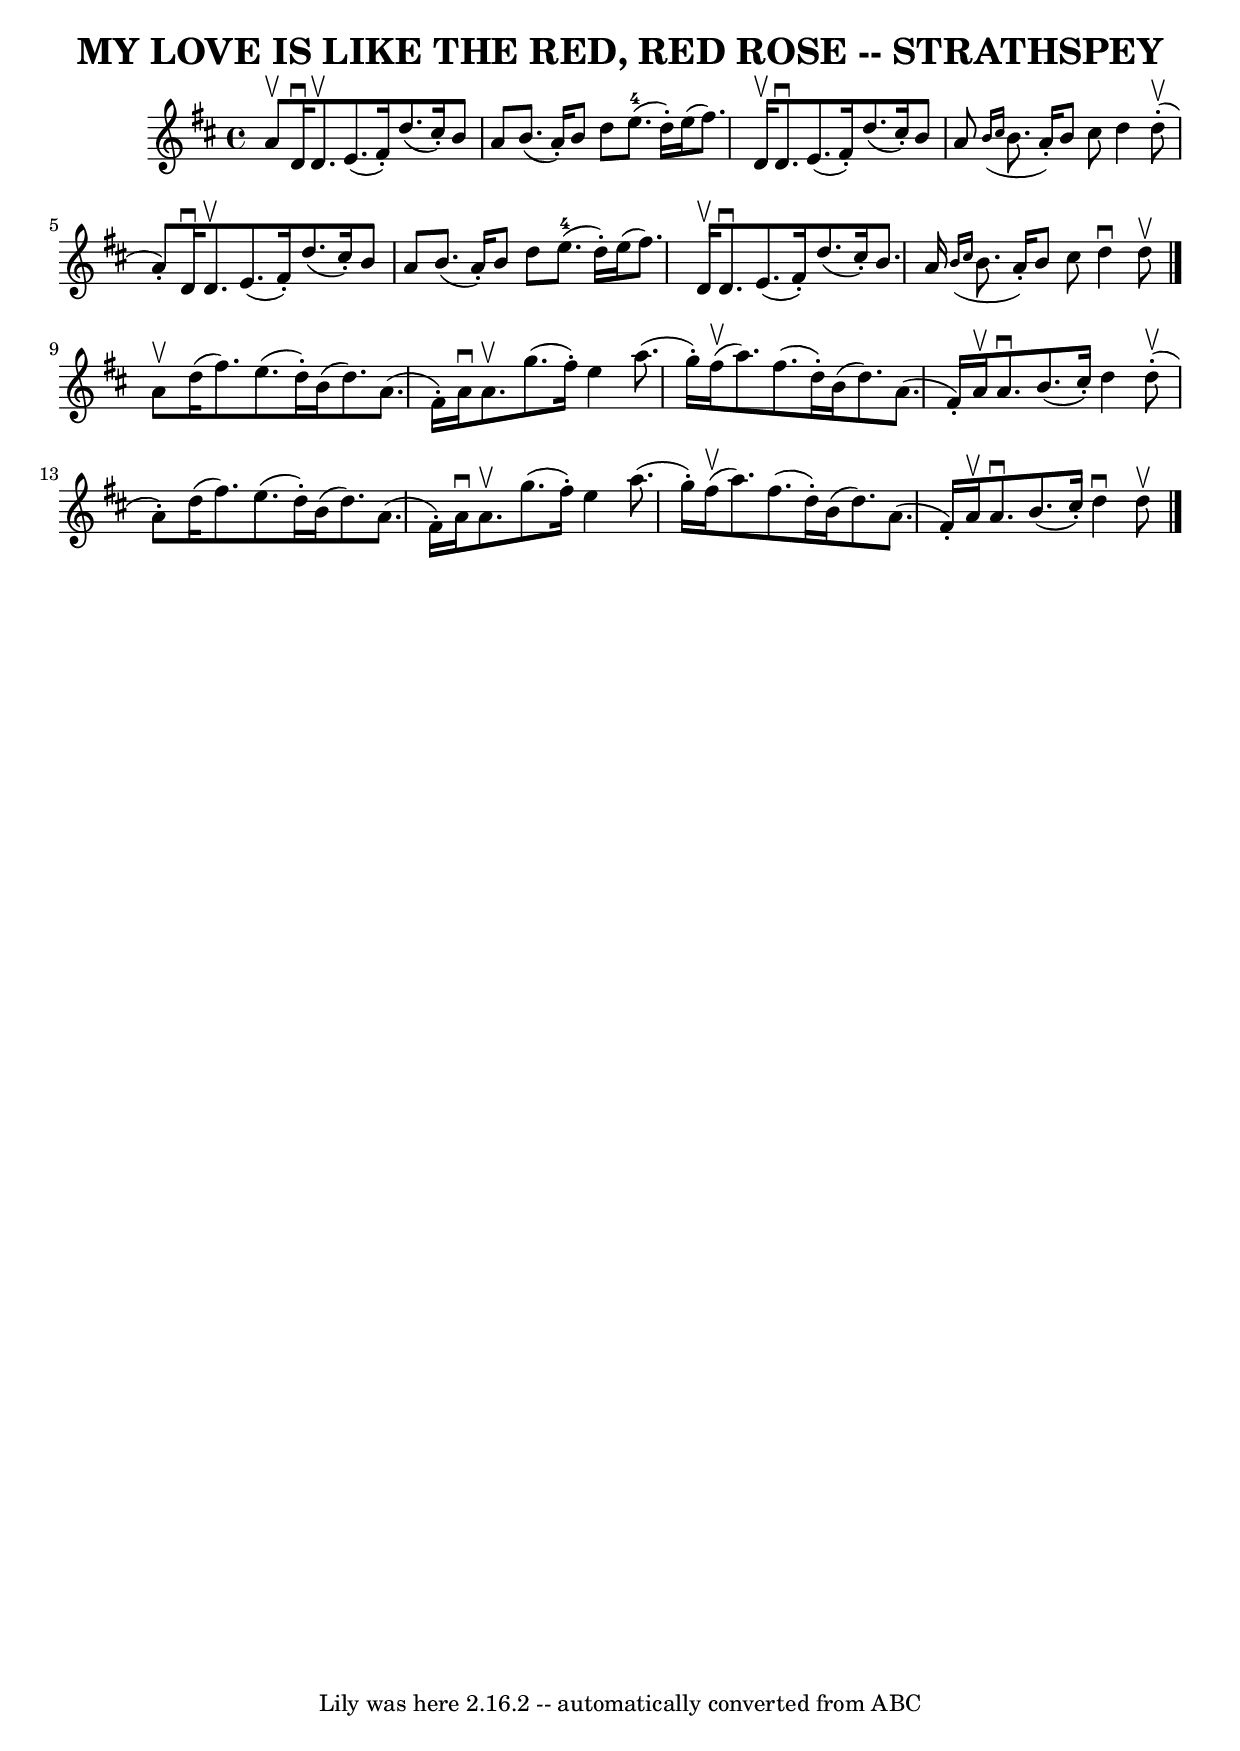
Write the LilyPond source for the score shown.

\version "2.16.2"
\include "Mammoth.ily"
\header {
  %% book = "Ryan's Mammoth Collection of Fiddle Tunes"
  crossRefNumber = "1"
  footnotes = ""
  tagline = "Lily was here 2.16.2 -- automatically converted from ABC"
  title = "MY LOVE IS LIKE THE RED, RED ROSE -- STRATHSPEY"

}
voicedefault =  {


  \override Staff.TimeSignature #'style = #'C
  \time 4/4 
  \key d \major
  a'8^\upbow       |
  d'16^\downbow d'8. ^\upbow e'8. (fis'16 -.) d''8. (cis''16 -.) b'8 a'8    
  |
  b'8. (a'16 -.) b'8 d''8 e''8.-4(d''16 -.)   
  e''16 (fis''8.)       |
  d'16^\upbow d'8.^\downbow e'8. (
  fis'16 -.) d''8. (cis''16 -.) b'8 a'8    |
  \grace {    
    b'16 (cis''16  
  } b'8. a'16 -.) b'8 cis''8 d''4 d''8 
  (^\upbow-. a'8 -.)   |
  |
  d'16^\downbow d'8.^\upbow  
  e'8. (fis'16 -.) d''8. (cis''16 -.) b'8 a'8    |
  
  b'8. (a'16 -.) b'8 d''8 e''8.-4(d''16 -.) e''16 (
  fis''8.)       |
  d'16^\upbow d'8.^\downbow e'8. (fis'16 -. 
  -) d''8. (cis''16 -.) b'8. a'16    |
  \grace { b'16 (
	   cis''16  
	 } b'8. a'16 -.) b'8 cis''8 d''4^\downbow d''8 ^\upbow   \bar "|." a'8^\upbow       |
  d''16 (fis''8.)   
  e''8. (d''16 -.) b'16 (d''8.) a'8. (fis'16 -.)   |
  
  a'16^\downbow a'8.^\upbow g''8. (fis''16 -.) e''4 a''8. (
  g''16 -.)       |
  fis''16 (^\upbow a''8.) fis''8. (d''16 
  -.) b'16 (d''8.) a'8. (fis'16 -.)   |
  a'16^\upbow   
  a'8.^\downbow b'8. (cis''16 -.) d''4 d''8 (^\upbow-. a'8 -.) 
  |
  |
  d''16 (fis''8.) e''8. (d''16 -.) b'16 
  (d''8.) a'8. (fis'16 -.)   |
  a'16^\downbow a'8. ^\upbow g''8. (fis''16 -.) e''4 a''8. (g''16 -.)       
  |
  fis''16 (^\upbow a''8.) fis''8. (d''16 -.) b'16 (
  d''8.) a'8. (fis'16 -.)   |
  a'16^\upbow a'8.^\downbow   
  b'8. (cis''16 -.) d''4^\downbow d''8^\upbow   \bar "|."   

}

\score{
  <<

    \context Staff="default"
    {
      \voicedefault 
      
    }

  >>
  \layout {
    
  }
  \midi {
  }

}
